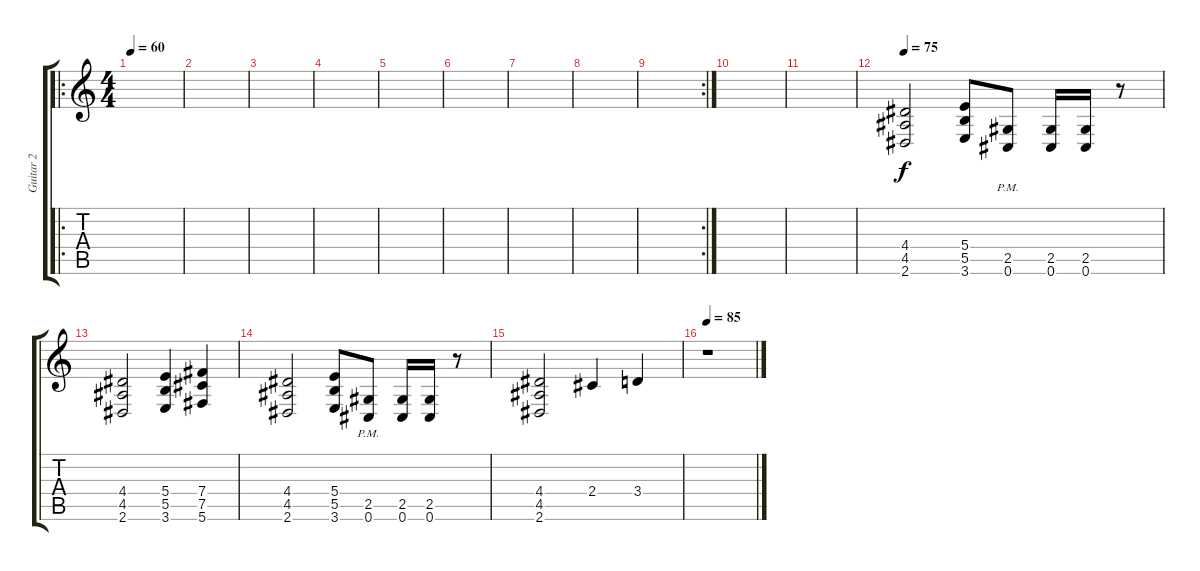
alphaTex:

\track ("Guitar 2" "Guitar 2") {instrument distortionguitar}
\staff {score tabs}
\tuning (Db4 Ab3 E3 B2 Gb2 Db2) {hide}
\ro
\ts (4 4)
\tempo 60
\clef g2
\ks c
|
|
|
|
|
|
|
|
\rc 2
|
|
|
\tempo 75
(4.4 4.5 2.6).2 (5.4 5.5 3.6).8 (2.5{pm} 0.6{pm}).8 (2.5 0.6).16 (2.5 0.6).16 r.8 |
(4.4 4.5 2.6).2 (5.4 5.5 3.6).4 (7.4 7.5 5.6).4 |
(4.4 4.5 2.6).2 (5.4 5.5 3.6).8 (2.5{pm} 0.6{pm}).8 (2.5 0.6).16 (2.5 0.6).16 r.8 |
(4.4 4.5 2.6).2 2.4.4 3.4.4 |
\tempo 85
r.1
